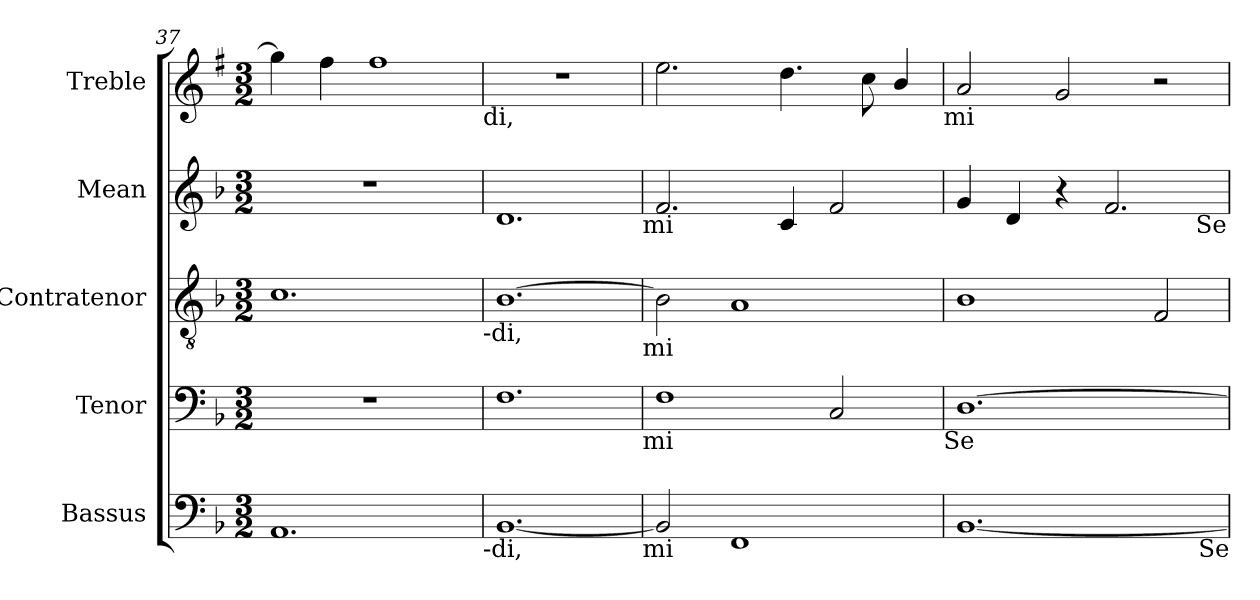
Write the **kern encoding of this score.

**kern	**kern	**kern	**kern	**kern
*part5	*part4	*part3	*part2	*part1
*staff5	*staff4	*staff3	*staff2	*staff1
*I"Bassus	*I"Tenor	*I"Contratenor	*I"Mean	*I"Treble
*I'B.	*I'T.	*I'Ct.	*I'M.	*I'Tr.
!!LO:PB:g=z
*clefF4	*clefF4	*clefGv2	*clefG2	*clefG2
*ITrd7c12	*	*	*	*ITrd1c2
*k[b-]	*k[b-]	*k[b-]	*k[b-]	*k[b-]
*F:	*F:	*F:	*F:	*F:
*M3/2	*M3/2	*M3/2	*M3/2	*M3/2
=37	=37	=37	=37	=37
!	!LO:N:vis=1	!	!LO:N:vis=1	!
1.AAA	1.r	1.c	1.r	4ff\]
.	.	.	.	4ee\
.	.	.	.	1ee
!	!	!	!	!LO:TX:b:t=di,
!	!	!LO:TX:b:t=-di,	!	!
!LO:TX:b:t=-di,	!	!	!	!
=38	=38	=38	=38	=38
!	!	!	!	!LO:N:vis=1
[<1.BBB-	1.F	[>1.B-	1.d	1.r
!	!	!	!LO:TX:b:t=mi	!
!	!	!LO:TX:b:t=mi	!	!
!	!LO:TX:b:t=mi	!	!	!
!LO:TX:b:t=mi	!	!	!	!
=39	=39	=39	=39	=39
2BBB-/]	1F	2B-\]	2.f/	2.dd\
1FFF	.	1A	.	.
.	.	.	4c/	4.cc\
.	2C/	.	2f/	.
.	.	.	.	8b-\
.	.	.	.	4a/
!	!	!	!	!LO:TX:b:t=mi
!	!LO:TX:b:t=Se	!	!	!
=40	=40	=40	=40	=40
[<1.BBB-	[>1.D	1B-	4g/	2g/
.	.	.	4d/	.
.	.	.	4r	2f/
.	.	.	2.f/	.
.	.	2F/	.	2r
!	!	!	!LO:TX:b:t=Se	!
!LO:TX:b:t=Se	!	!	!	!
=	=	=	=	=
*-	*-	*-	*-	*-
